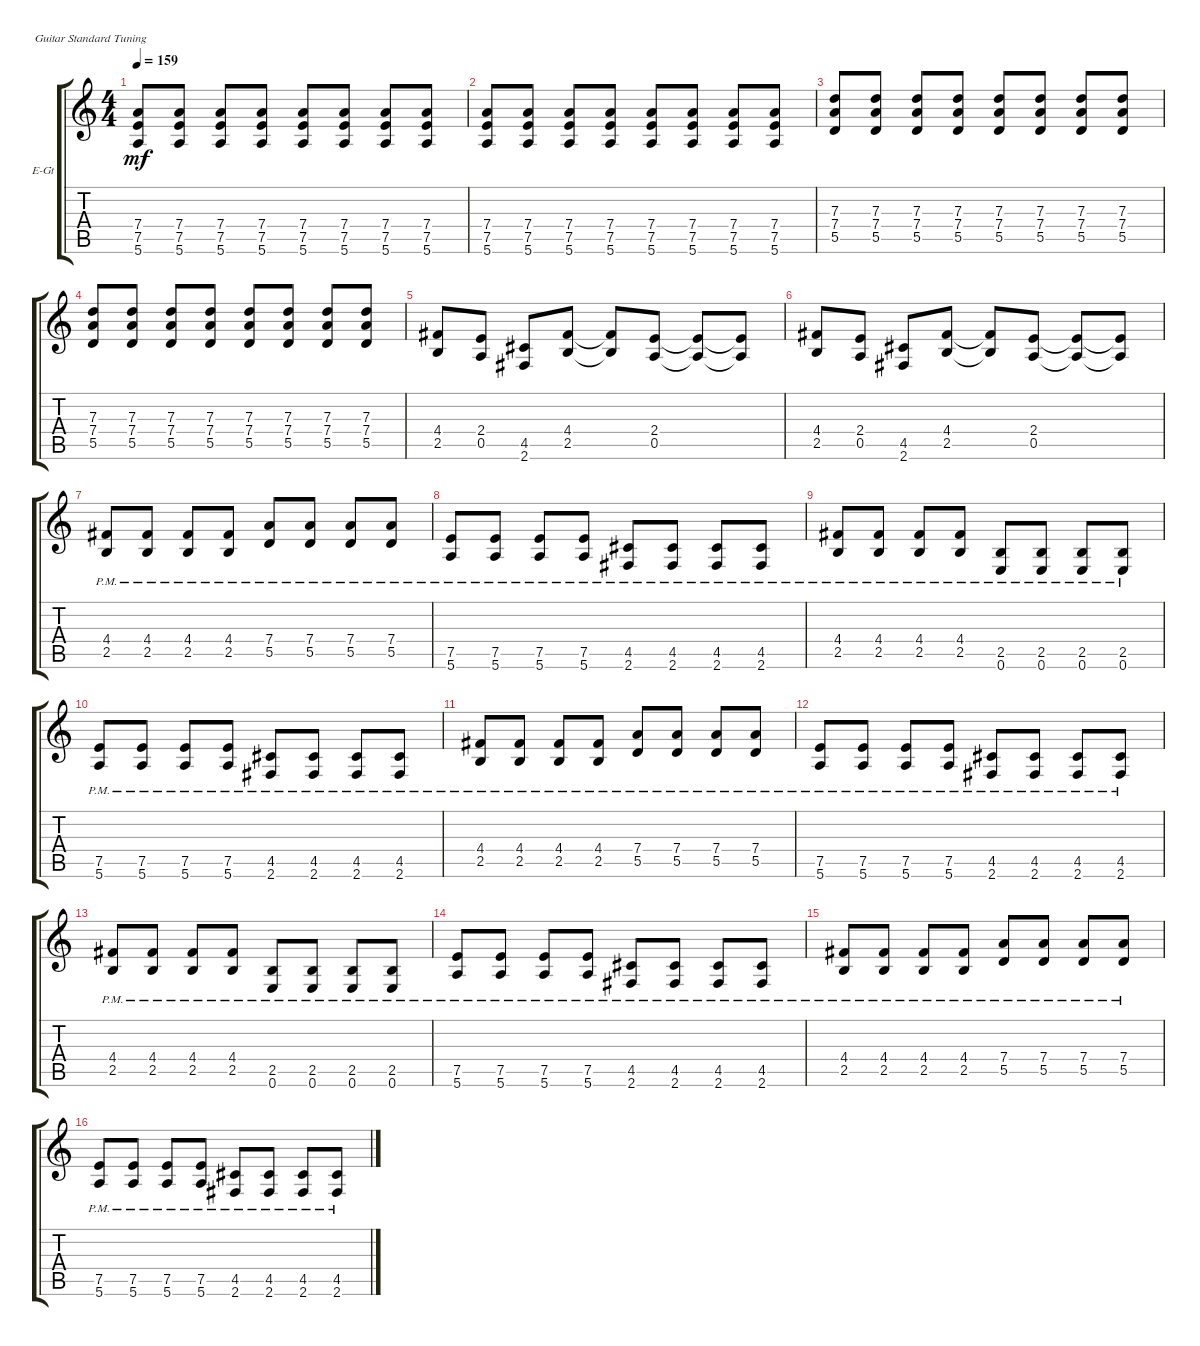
\defaultSystemsLayout 4
\bracketExtendMode groupsimilarinstruments
\firstSystemTrackNameOrientation horizontal
\otherSystemsTrackNameOrientation horizontal
\track ("Electric Guitar" "E-Gt") {instrument distortionguitar}
\staff {score tabs}
\tuning (E4 B3 G3 D3 A2 E2)
\ts (4 4)
\tempo 159
\clef g2
\ks c
(5.6 7.5 7.4).8{dy mf} (5.6 7.5 7.4).8 (5.6 7.5 7.4).8 (5.6 7.5 7.4).8 (5.6 7.5 7.4).8 (5.6 7.5 7.4).8 (5.6 7.5 7.4).8 (5.6 7.5 7.4).8 |
(5.6 7.5 7.4).8 (5.6 7.5 7.4).8 (5.6 7.5 7.4).8 (5.6 7.5 7.4).8 (5.6 7.5 7.4).8 (5.6 7.5 7.4).8 (5.6 7.5 7.4).8 (5.6 7.5 7.4).8 |
(5.5 7.4 7.3).8 (5.5 7.4 7.3).8 (5.5 7.4 7.3).8 (5.5 7.4 7.3).8 (5.5 7.4 7.3).8 (5.5 7.4 7.3).8 (5.5 7.4 7.3).8 (5.5 7.4 7.3).8 |
(5.5 7.4 7.3).8 (5.5 7.4 7.3).8 (5.5 7.4 7.3).8 (5.5 7.4 7.3).8 (5.5 7.4 7.3).8 (5.5 7.4 7.3).8 (5.5 7.4 7.3).8 (5.5 7.4 7.3).8 |
(2.5 4.4).8 (0.5 2.4).8 (2.6 4.5).8 (2.5 4.4).8 (4.4{t} 2.5{t}).8 (0.5 2.4).8 (0.5{t} 2.4{t}).8 (2.4{t} 0.5{t}).8 |
(2.5 4.4).8 (0.5 2.4).8 (2.6 4.5).8 (2.5 4.4).8 (4.4{t} 2.5{t}).8 (0.5 2.4).8 (0.5{t} 2.4{t}).8 (2.4{t} 0.5{t}).8 |
(2.5{pm} 4.4{pm}).8 (2.5{pm} 4.4{pm}).8 (2.5{pm} 4.4{pm}).8 (2.5{pm} 4.4{pm}).8 (5.5{pm} 7.4{pm}).8 (5.5{pm} 7.4{pm}).8 (5.5{pm} 7.4{pm}).8 (5.5{pm} 7.4{pm}).8 |
(5.6{pm} 7.5{pm}).8 (5.6{pm} 7.5{pm}).8 (5.6{pm} 7.5{pm}).8 (5.6{pm} 7.5{pm}).8 (2.6{pm} 4.5{pm}).8 (2.6{pm} 4.5{pm}).8 (2.6{pm} 4.5{pm}).8 (2.6{pm} 4.5{pm}).8 |
(2.5{pm} 4.4{pm}).8 (2.5{pm} 4.4{pm}).8 (2.5{pm} 4.4{pm}).8 (2.5{pm} 4.4{pm}).8 (0.6{pm} 2.5{pm}).8 (0.6{pm} 2.5{pm}).8 (0.6{pm} 2.5{pm}).8 (0.6{pm} 2.5{pm}).8 |
(5.6{pm} 7.5{pm}).8 (5.6{pm} 7.5{pm}).8 (5.6{pm} 7.5{pm}).8 (5.6{pm} 7.5{pm}).8 (2.6{pm} 4.5{pm}).8 (2.6{pm} 4.5{pm}).8 (2.6{pm} 4.5{pm}).8 (2.6{pm} 4.5{pm}).8 |
(2.5{pm} 4.4{pm}).8 (2.5{pm} 4.4{pm}).8 (2.5{pm} 4.4{pm}).8 (2.5{pm} 4.4{pm}).8 (5.5{pm} 7.4{pm}).8 (5.5{pm} 7.4{pm}).8 (5.5{pm} 7.4{pm}).8 (5.5{pm} 7.4{pm}).8 |
(5.6{pm} 7.5{pm}).8 (5.6{pm} 7.5{pm}).8 (5.6{pm} 7.5{pm}).8 (5.6{pm} 7.5{pm}).8 (2.6{pm} 4.5{pm}).8 (2.6{pm} 4.5{pm}).8 (2.6{pm} 4.5{pm}).8 (2.6{pm} 4.5{pm}).8 |
(2.5{pm} 4.4{pm}).8 (2.5{pm} 4.4{pm}).8 (2.5{pm} 4.4{pm}).8 (2.5{pm} 4.4{pm}).8 (0.6{pm} 2.5{pm}).8 (0.6{pm} 2.5{pm}).8 (0.6{pm} 2.5{pm}).8 (0.6{pm} 2.5{pm}).8 |
(5.6{pm} 7.5{pm}).8 (5.6{pm} 7.5{pm}).8 (5.6{pm} 7.5{pm}).8 (5.6{pm} 7.5{pm}).8 (2.6{pm} 4.5{pm}).8 (2.6{pm} 4.5{pm}).8 (2.6{pm} 4.5{pm}).8 (2.6{pm} 4.5{pm}).8 |
(2.5{pm} 4.4{pm}).8 (2.5{pm} 4.4{pm}).8 (2.5{pm} 4.4{pm}).8 (2.5{pm} 4.4{pm}).8 (5.5{pm} 7.4{pm}).8 (5.5{pm} 7.4{pm}).8 (5.5{pm} 7.4{pm}).8 (5.5{pm} 7.4{pm}).8 |
(5.6{pm} 7.5{pm}).8 (5.6{pm} 7.5{pm}).8 (5.6{pm} 7.5{pm}).8 (5.6{pm} 7.5{pm}).8 (2.6{pm} 4.5{pm}).8 (2.6{pm} 4.5{pm}).8 (2.6{pm} 4.5{pm}).8 (2.6{pm} 4.5{pm}).8
